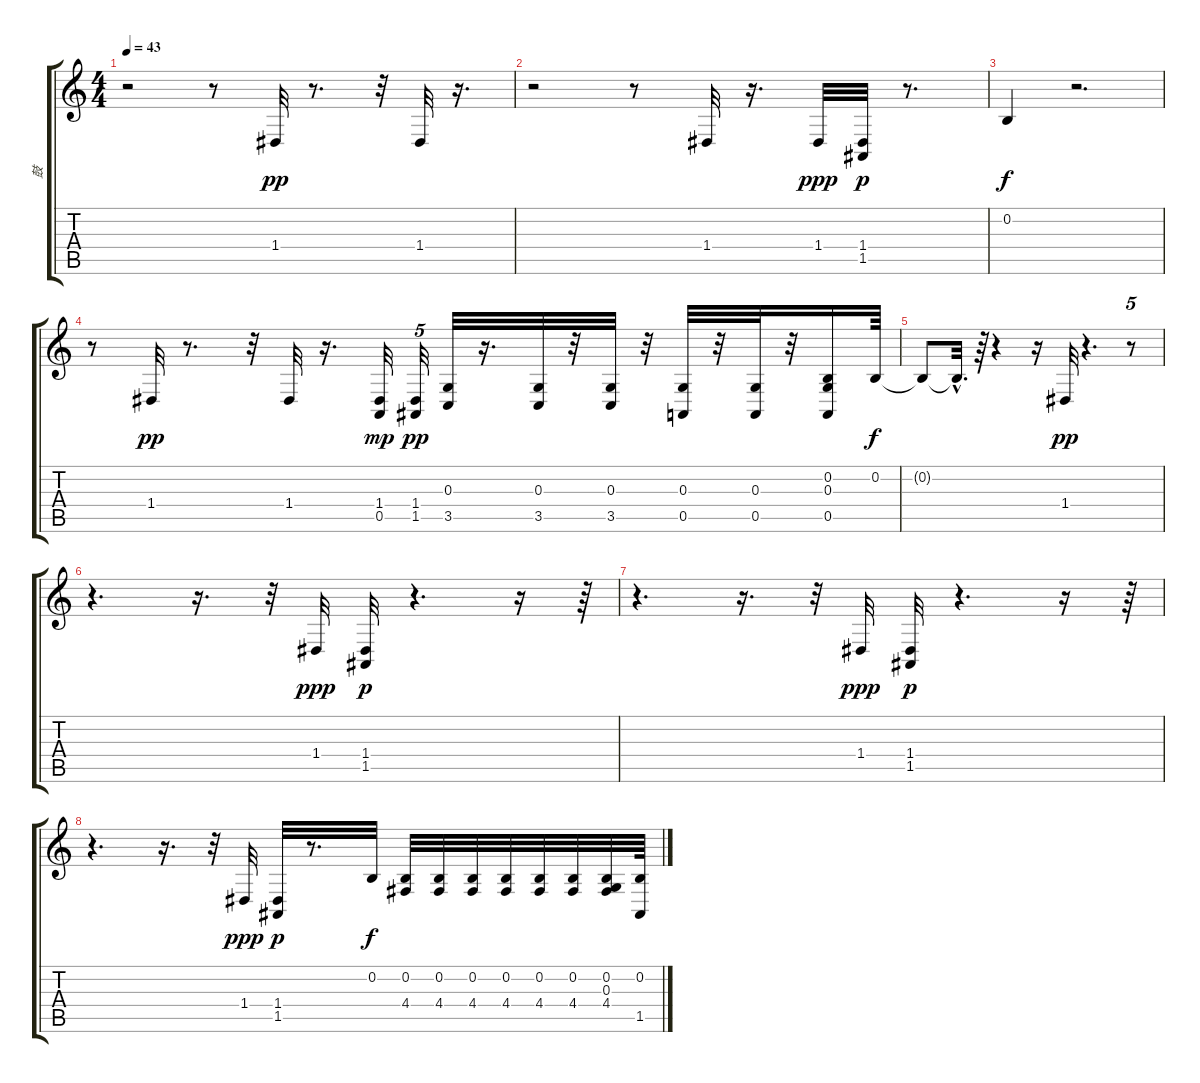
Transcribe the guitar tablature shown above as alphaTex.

\track ("鼓" "鼓") {instrument synthstrings2}
\staff {score tabs}
\tuning (E4 B3 G3 D3 A2 E2) {hide}
\ts (4 4)
\tempo 43
\clef g2
\ks c
r.2{dy pp instrument synthstrings2} r.8 1.4.32 r.8{d} r.32 1.4.32 r.16{d} |
r.2 r.8 1.4.32 r.16{d} 1.4.32{dy ppp} (1.4 1.5).32{dy p} r.8{d} |
0.2.4{dy f} r.2{d} |
r.8 1.4.32{dy pp} r.8{d} r.32 1.4.32 r.16{d} (1.4 0.5).32{dy mp} (1.4 1.5).32{tu (5 4) dy pp} (0.3 3.5).32{balance 15} r.16{d} (0.3 3.5).32{balance 15} r.32 (0.3 3.5).32{balance 15} r.32 (0.3 0.5).32{balance 1} r.32 (0.3 0.5).32{balance 1} r.32 (0.2 0.3 0.5).16{balance 1} 0.2.64{dy f} |
0.2{t}.8 0.2{hac t}.32{d} r.64 r.4 r.16 1.4.32{dy pp balance 8} r.4{d} r.8{tu (5 4)} |
r.4{d} r.16{d} r.32{tu (5 4)} 1.4.32{dy ppp} (1.4 1.5).32{dy p} r.4{d} r.16 r.64 |
r.4{d} r.16{d} r.32{tu (5 4)} 1.4.32{dy ppp} (1.4 1.5).32{dy p} r.4{d} r.16 r.64 |
r.4{d} r.16{d} r.32{tu (5 4)} 1.4.32{dy ppp} (1.4 1.5).32{dy p} r.8{d} 0.2.32{dy f} (0.2 4.4).32 (0.2 4.4).32 (0.2 4.4).32 (0.2 4.4).32 (0.2 4.4).32 (0.2 4.4).32 (0.2 0.3 4.4).32 (0.2 1.5).64
